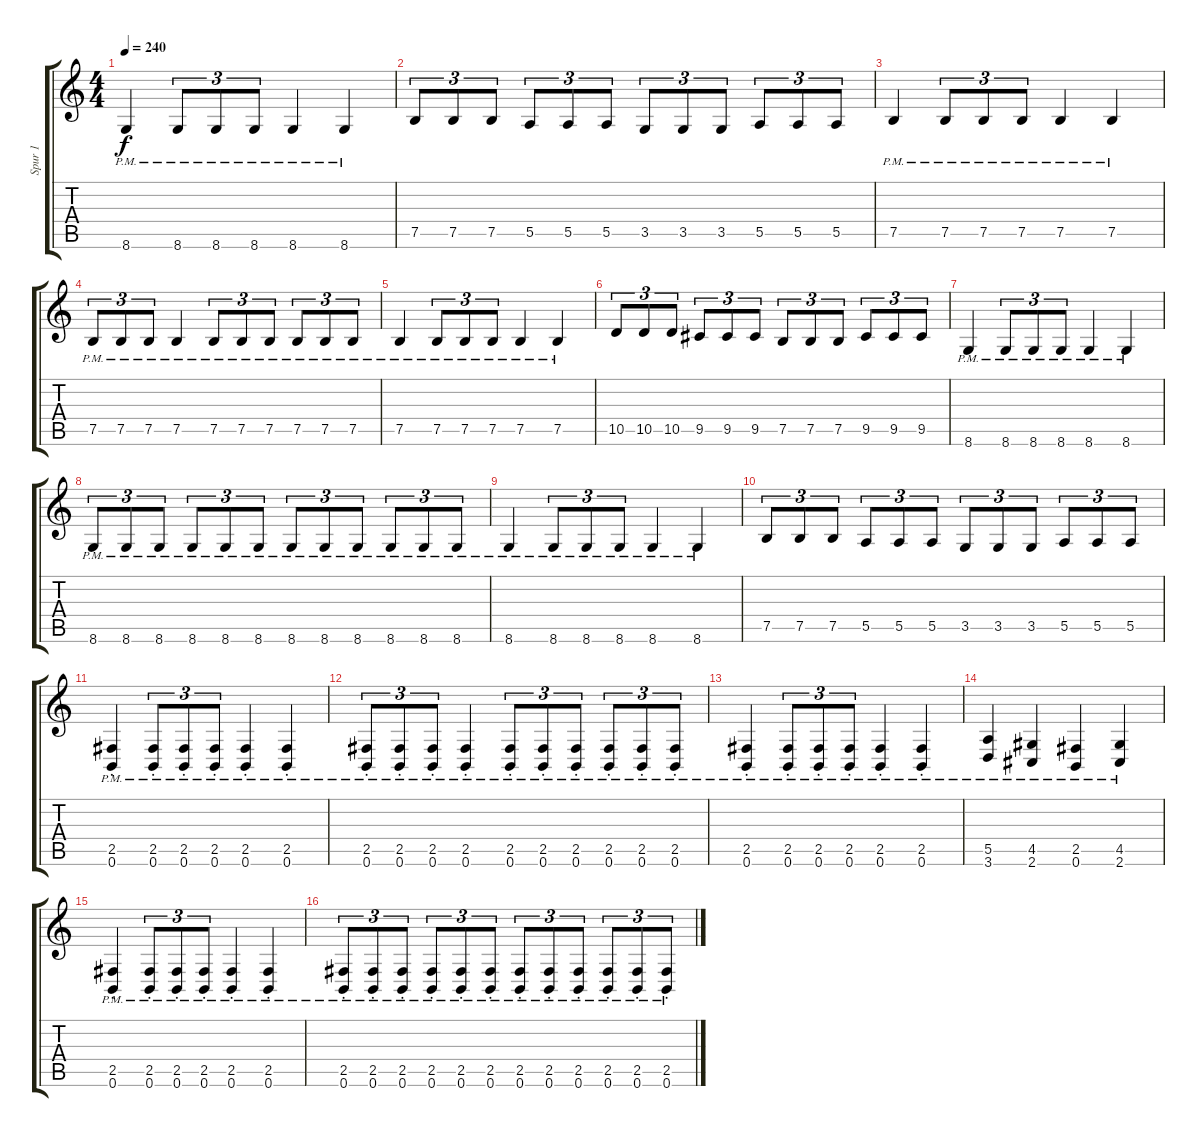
\track ("Spur 1" "Spur 1") {instrument distortionguitar}
\staff {score tabs}
\tuning (B3 Gb3 D3 A2 E2 B1) {hide}
\ts (4 4)
\tempo 240
\clef g2
\ks c
8.6{pm}.4{dy f} 8.6{pm}.8{tu (3 2)} 8.6{pm}.8{tu (3 2)} 8.6{pm}.8{tu (3 2)} 8.6{pm}.4 8.6{pm}.4 |
7.5.8{tu (3 2)} 7.5.8{tu (3 2)} 7.5.8{tu (3 2)} 5.5.8{tu (3 2)} 5.5.8{tu (3 2)} 5.5.8{tu (3 2)} 3.5.8{tu (3 2)} 3.5.8{tu (3 2)} 3.5.8{tu (3 2)} 5.5.8{tu (3 2)} 5.5.8{tu (3 2)} 5.5.8{tu (3 2)} |
7.5{pm}.4 7.5{pm}.8{tu (3 2)} 7.5{pm}.8{tu (3 2)} 7.5{pm}.8{tu (3 2)} 7.5{pm}.4 7.5{pm}.4 |
7.5{pm}.8{tu (3 2)} 7.5{pm}.8{tu (3 2)} 7.5{pm}.8{tu (3 2)} 7.5{pm}.4 7.5{pm}.8{tu (3 2)} 7.5{pm}.8{tu (3 2)} 7.5{pm}.8{tu (3 2)} 7.5{pm}.8{tu (3 2)} 7.5{pm}.8{tu (3 2)} 7.5{pm}.8{tu (3 2)} |
7.5{pm}.4 7.5{pm}.8{tu (3 2)} 7.5{pm}.8{tu (3 2)} 7.5{pm}.8{tu (3 2)} 7.5{pm}.4 7.5{pm}.4 |
10.5.8{tu (3 2)} 10.5.8{tu (3 2)} 10.5.8{tu (3 2)} 9.5.8{tu (3 2)} 9.5.8{tu (3 2)} 9.5.8{tu (3 2)} 7.5.8{tu (3 2)} 7.5.8{tu (3 2)} 7.5.8{tu (3 2)} 9.5.8{tu (3 2)} 9.5.8{tu (3 2)} 9.5.8{tu (3 2)} |
8.6{pm}.4 8.6{pm}.8{tu (3 2)} 8.6{pm}.8{tu (3 2)} 8.6{pm}.8{tu (3 2)} 8.6{pm}.4 8.6{pm}.4 |
8.6{pm}.8{tu (3 2)} 8.6{pm}.8{tu (3 2)} 8.6{pm}.8{tu (3 2)} 8.6{pm}.8{tu (3 2)} 8.6{pm}.8{tu (3 2)} 8.6{pm}.8{tu (3 2)} 8.6{pm}.8{tu (3 2)} 8.6{pm}.8{tu (3 2)} 8.6{pm}.8{tu (3 2)} 8.6{pm}.8{tu (3 2)} 8.6{pm}.8{tu (3 2)} 8.6{pm}.8{tu (3 2)} |
8.6{pm}.4 8.6{pm}.8{tu (3 2)} 8.6{pm}.8{tu (3 2)} 8.6{pm}.8{tu (3 2)} 8.6{pm}.4 8.6{pm}.4 |
7.5.8{tu (3 2)} 7.5.8{tu (3 2)} 7.5.8{tu (3 2)} 5.5.8{tu (3 2)} 5.5.8{tu (3 2)} 5.5.8{tu (3 2)} 3.5.8{tu (3 2)} 3.5.8{tu (3 2)} 3.5.8{tu (3 2)} 5.5.8{tu (3 2)} 5.5.8{tu (3 2)} 5.5.8{tu (3 2)} |
(2.5{pm st} 0.6{pm st}).4 (2.5{pm st} 0.6{pm st}).8{tu (3 2)} (2.5{pm st} 0.6{pm st}).8{tu (3 2)} (2.5{pm st} 0.6{pm st}).8{tu (3 2)} (2.5{pm st} 0.6{pm st}).4 (2.5{pm st} 0.6{pm st}).4 |
(2.5{pm st} 0.6{pm st}).8{tu (3 2)} (2.5{pm st} 0.6{pm st}).8{tu (3 2)} (2.5{pm st} 0.6{pm st}).8{tu (3 2)} (2.5{pm st} 0.6{pm st}).4 (2.5{pm st} 0.6{pm st}).8{tu (3 2)} (2.5{pm st} 0.6{pm st}).8{tu (3 2)} (2.5{pm st} 0.6{pm st}).8{tu (3 2)} (2.5{pm st} 0.6{pm st}).8{tu (3 2)} (2.5{pm st} 0.6{pm st}).8{tu (3 2)} (2.5{pm st} 0.6{pm st}).8{tu (3 2)} |
(2.5{pm st} 0.6{pm st}).4 (2.5{pm st} 0.6{pm st}).8{tu (3 2)} (2.5{pm st} 0.6{pm st}).8{tu (3 2)} (2.5{pm st} 0.6{pm st}).8{tu (3 2)} (2.5{pm st} 0.6{pm st}).4 (2.5{pm st} 0.6{pm st}).4 |
(5.5{pm} 3.6{pm}).4 (4.5{pm} 2.6{pm}).4 (2.5{pm} 0.6{pm}).4 (4.5{pm} 2.6{pm}).4 |
(2.5{pm st} 0.6{pm st}).4 (2.5{pm st} 0.6{pm st}).8{tu (3 2)} (2.5{pm st} 0.6{pm st}).8{tu (3 2)} (2.5{pm st} 0.6{pm st}).8{tu (3 2)} (2.5{pm st} 0.6{pm st}).4 (2.5{pm st} 0.6{pm st}).4 |
(2.5{pm st} 0.6{pm st}).8{tu (3 2)} (2.5{pm st} 0.6{pm st}).8{tu (3 2)} (2.5{pm st} 0.6{pm st}).8{tu (3 2)} (2.5{pm st} 0.6{pm st}).8{tu (3 2)} (2.5{pm st} 0.6{pm st}).8{tu (3 2)} (2.5{pm st} 0.6{pm st}).8{tu (3 2)} (2.5{pm st} 0.6{pm st}).8{tu (3 2)} (2.5{pm st} 0.6{pm st}).8{tu (3 2)} (2.5{pm st} 0.6{pm st}).8{tu (3 2)} (2.5{pm st} 0.6{pm st}).8{tu (3 2)} (2.5{pm st} 0.6{pm st}).8{tu (3 2)} (2.5{pm st} 0.6{pm st}).8{tu (3 2)}
